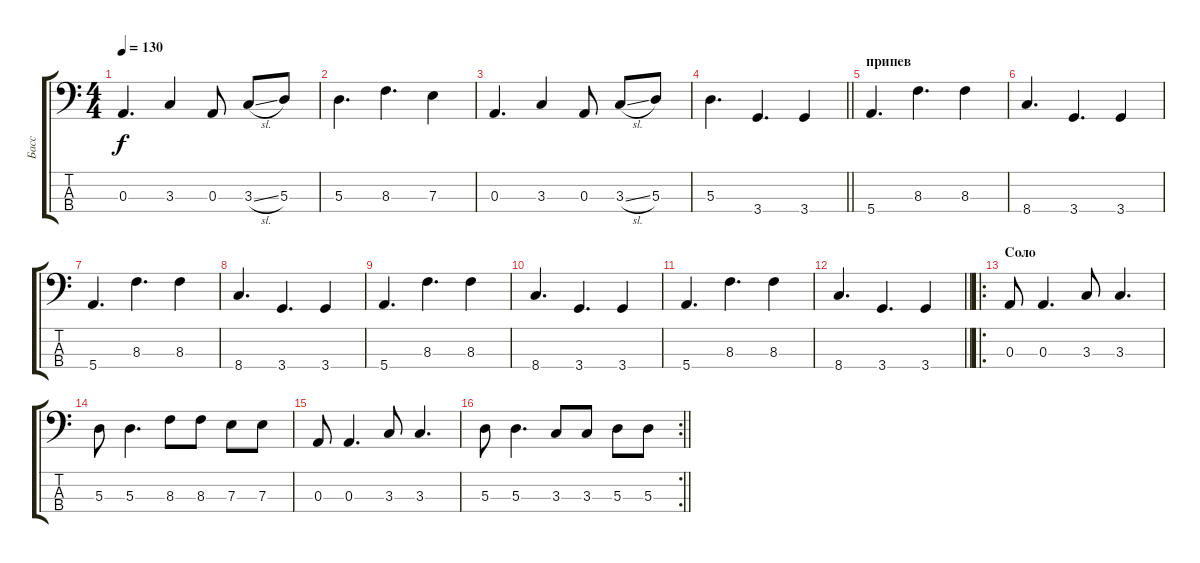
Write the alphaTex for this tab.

\track ("Басс" "Басс") {instrument synthbass1}
\staff {score tabs}
\tuning (G2 D2 A1 E1) {hide}
\ts (4 4)
\tempo 130
\clef f4
\ks c
0.3.4{d dy f} 3.3.4 0.3.8 3.3{sl}.8 5.3.8 |
5.3.4{d} 8.3.4{d} 7.3.4 |
0.3.4{d} 3.3.4 0.3.8 3.3{sl}.8 5.3.8 |
\barLineRight lightlight
5.3.4{d} 3.4.4{d} 3.4.4 |
\section ("" "припев")
5.4.4{d} 8.3.4{d} 8.3.4 |
8.4.4{d} 3.4.4{d} 3.4.4 |
5.4.4{d} 8.3.4{d} 8.3.4 |
8.4.4{d} 3.4.4{d} 3.4.4 |
5.4.4{d} 8.3.4{d} 8.3.4 |
8.4.4{d} 3.4.4{d} 3.4.4 |
5.4.4{d} 8.3.4{d} 8.3.4 |
\barLineRight lightlight
8.4.4{d} 3.4.4{d} 3.4.4 |
\ro
\section ("" "Соло")
0.3.8 0.3.4{d} 3.3.8 3.3.4{d} |
5.3.8 5.3.4{d} 8.3.8 8.3.8 7.3.8 7.3.8 |
0.3.8 0.3.4{d} 3.3.8 3.3.4{d} |
\rc 2
\barLineRight lightlight
5.3.8 5.3.4{d} 3.3.8 3.3.8 5.3.8 5.3.8
